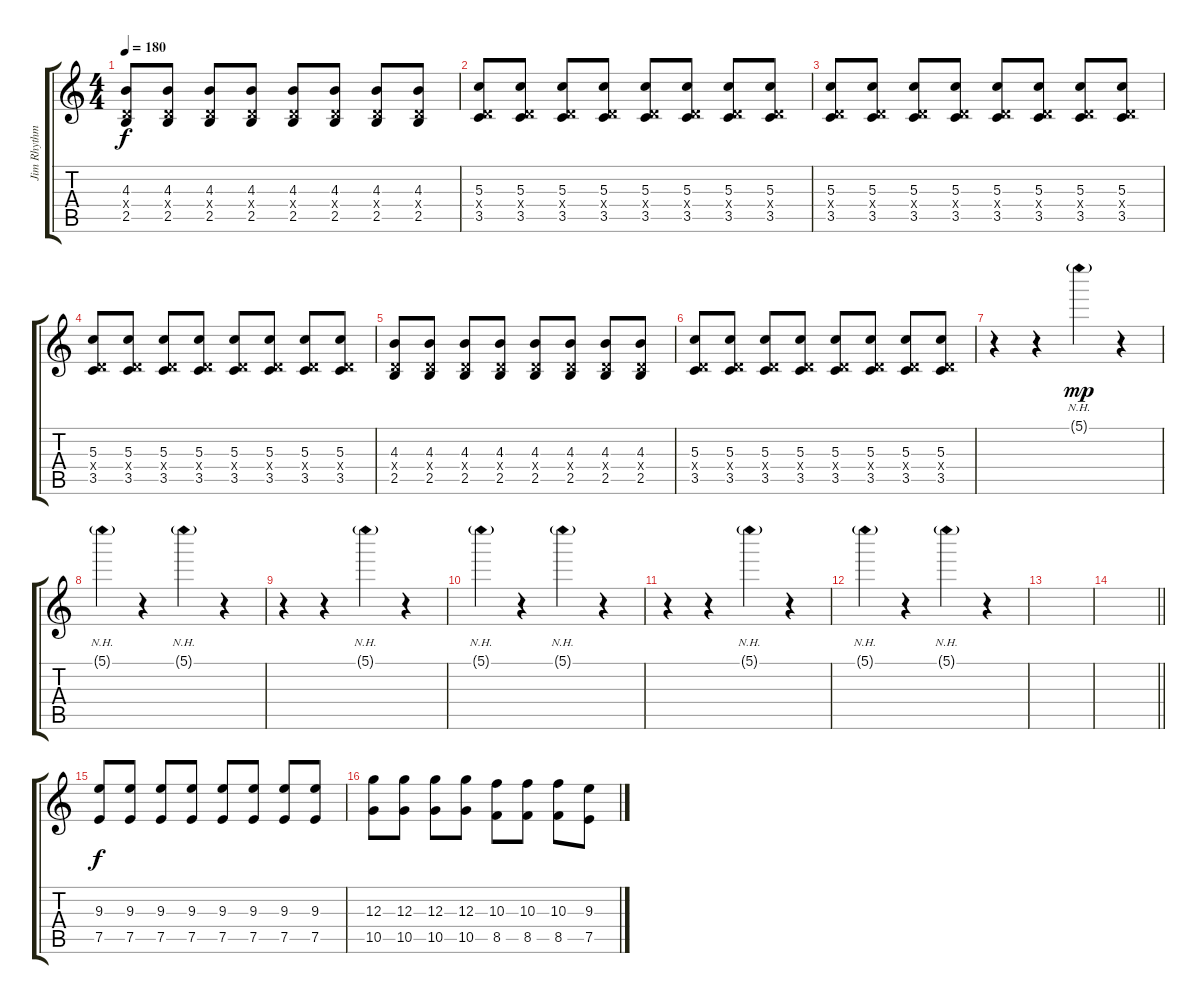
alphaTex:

\track ("Jim Rhythm 1" "Jim Rhythm") {instrument distortionguitar}
\staff {score tabs}
\tuning (E4 B3 G3 D3 A2 E2) {hide}
\ts (4 4)
\tempo 180
\clef g2
\ks c
(4.3 0.4{x} 2.5).8{dy f} (4.3 0.4{x} 2.5).8 (4.3 0.4{x} 2.5).8 (4.3 0.4{x} 2.5).8 (4.3 0.4{x} 2.5).8 (4.3 0.4{x} 2.5).8 (4.3 0.4{x} 2.5).8 (4.3 0.4{x} 2.5).8 |
(5.3 0.4{x} 3.5).8 (5.3 0.4{x} 3.5).8 (5.3 0.4{x} 3.5).8 (5.3 0.4{x} 3.5).8 (5.3 0.4{x} 3.5).8 (5.3 0.4{x} 3.5).8 (5.3 0.4{x} 3.5).8 (5.3 0.4{x} 3.5).8 |
(5.3 0.4{x} 3.5).8 (5.3 0.4{x} 3.5).8 (5.3 0.4{x} 3.5).8 (5.3 0.4{x} 3.5).8 (5.3 0.4{x} 3.5).8 (5.3 0.4{x} 3.5).8 (5.3 0.4{x} 3.5).8 (5.3 0.4{x} 3.5).8 |
(5.3 0.4{x} 3.5).8 (5.3 0.4{x} 3.5).8 (5.3 0.4{x} 3.5).8 (5.3 0.4{x} 3.5).8 (5.3 0.4{x} 3.5).8 (5.3 0.4{x} 3.5).8 (5.3 0.4{x} 3.5).8 (5.3 0.4{x} 3.5).8 |
(4.3 0.4{x} 2.5).8 (4.3 0.4{x} 2.5).8 (4.3 0.4{x} 2.5).8 (4.3 0.4{x} 2.5).8 (4.3 0.4{x} 2.5).8 (4.3 0.4{x} 2.5).8 (4.3 0.4{x} 2.5).8 (4.3 0.4{x} 2.5).8 |
(5.3 0.4{x} 3.5).8 (5.3 0.4{x} 3.5).8 (5.3 0.4{x} 3.5).8 (5.3 0.4{x} 3.5).8 (5.3 0.4{x} 3.5).8 (5.3 0.4{x} 3.5).8 (5.3 0.4{x} 3.5).8 (5.3 0.4{x} 3.5).8 |
r.4{volume 14} r.4 5.1{nh g}.4{dy mp} r.4 |
5.1{nh g}.4 r.4 5.1{nh g}.4 r.4 |
r.4 r.4 5.1{nh g}.4 r.4 |
5.1{nh g}.4 r.4 5.1{nh g}.4 r.4 |
r.4 r.4 5.1{nh g}.4 r.4 |
5.1{nh g}.4 r.4 5.1{nh g}.4 r.4 |
|
\barLineRight lightlight
|
(9.3 7.5).8{dy f volume 16} (9.3 7.5).8 (9.3 7.5).8 (9.3 7.5).8 (9.3 7.5).8 (9.3 7.5).8 (9.3 7.5).8 (9.3 7.5).8 |
(12.3 10.5).8 (12.3 10.5).8 (12.3 10.5).8 (12.3 10.5).8 (10.3 8.5).8 (10.3 8.5).8 (10.3 8.5).8 (9.3 7.5).8
